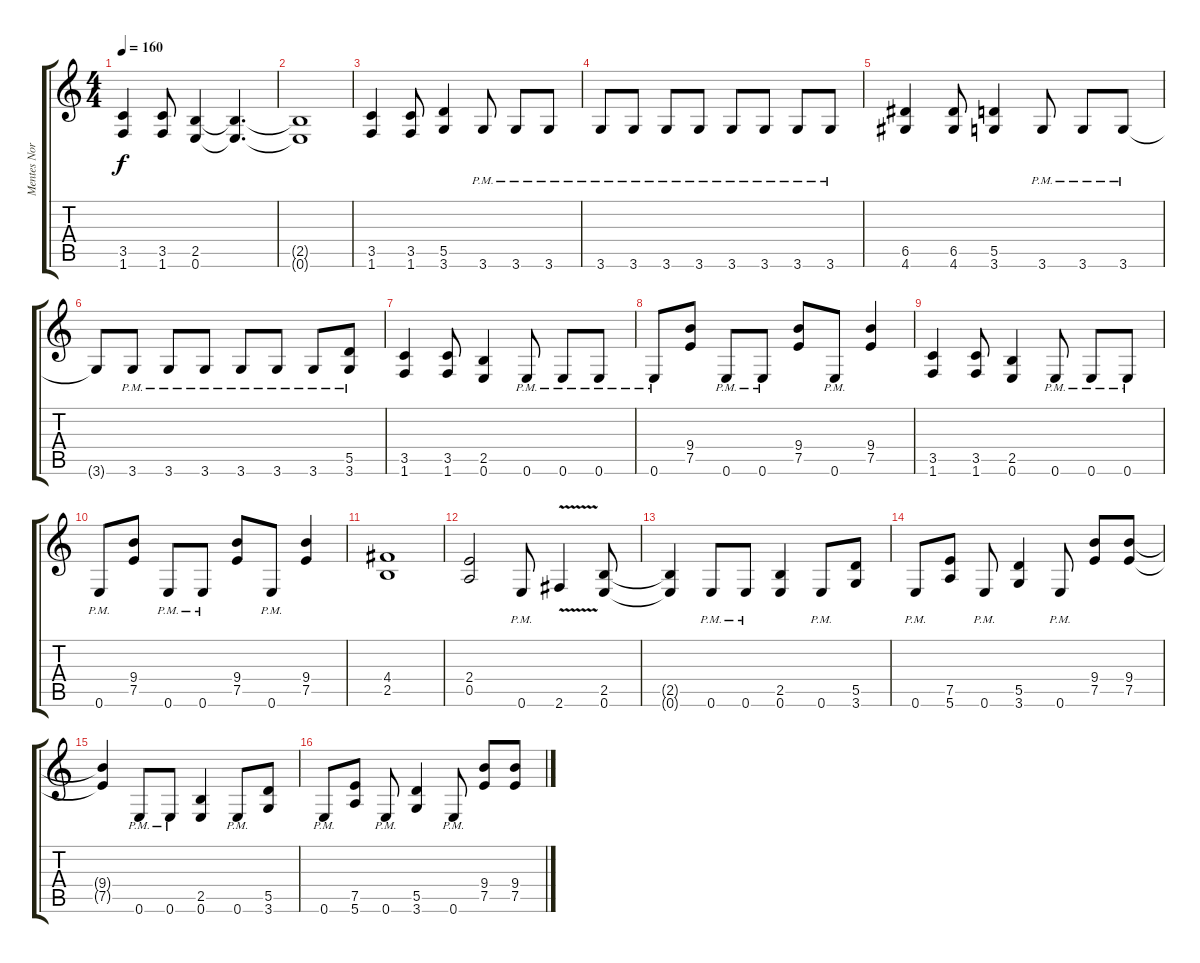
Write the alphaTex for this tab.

\track ("Mentes Norbert" "Mentes Nor") {instrument distortionguitar}
\staff {score tabs}
\tuning (E4 B3 G3 D3 A2 E2) {hide}
\ts (4 4)
\tempo 160
\clef g2
\ks c
(3.5 1.6).4{dy f} (3.5 1.6).8 (2.5 0.6).4 (2.5{t} 0.6{t}).4{d} |
(2.5{t} 0.6{t}).1 |
(3.5 1.6).4 (3.5 1.6).8 (5.5 3.6).4 3.6{pm}.8 3.6{pm}.8 3.6{pm}.8 |
3.6{pm}.8 3.6{pm}.8 3.6{pm}.8 3.6{pm}.8 3.6{pm}.8 3.6{pm}.8 3.6{pm}.8 3.6{pm}.8 |
(6.5 4.6).4 (6.5 4.6).8 (5.5 3.6).4 3.6{pm}.8 3.6{pm}.8 3.6{pm}.8 |
3.6{t}.8 3.6{pm}.8 3.6{pm}.8 3.6{pm}.8 3.6{pm}.8 3.6{pm}.8 3.6{pm}.8 (5.5{pm} 3.6{pm}).8 |
(3.5 1.6).4 (3.5 1.6).8 (2.5 0.6).4 0.6{pm}.8 0.6{pm}.8 0.6{pm}.8 |
0.6{pm}.8 (9.4 7.5).8 0.6{pm}.8 0.6{pm}.8 (9.4 7.5).8 0.6{pm}.8 (9.4 7.5).4 |
(3.5 1.6).4 (3.5 1.6).8 (2.5 0.6).4 0.6{pm}.8 0.6{pm}.8 0.6{pm}.8 |
0.6{pm}.8 (9.4 7.5).8 0.6{pm}.8 0.6{pm}.8 (9.4 7.5).8 0.6{pm}.8 (9.4 7.5).4 |
(4.4 2.5).1 |
(2.4 0.5).2 0.6{pm}.8 2.6{v}.4 (2.5 0.6).8 |
(2.5{t} 0.6{t}).4 0.6{pm}.8 0.6{pm}.8 (2.5 0.6).4 0.6{pm}.8 (5.5 3.6).8 |
0.6{pm}.8 (7.5 5.6).8 0.6{pm}.8 (5.5 3.6).4 0.6{pm}.8 (9.4 7.5).8 (9.4 7.5).8 |
(9.4{t} 7.5{t}).4 0.6{pm}.8 0.6{pm}.8 (2.5 0.6).4 0.6{pm}.8 (5.5 3.6).8 |
0.6{pm}.8 (7.5 5.6).8 0.6{pm}.8 (5.5 3.6).4 0.6{pm}.8 (9.4 7.5).8 (9.4 7.5).8
